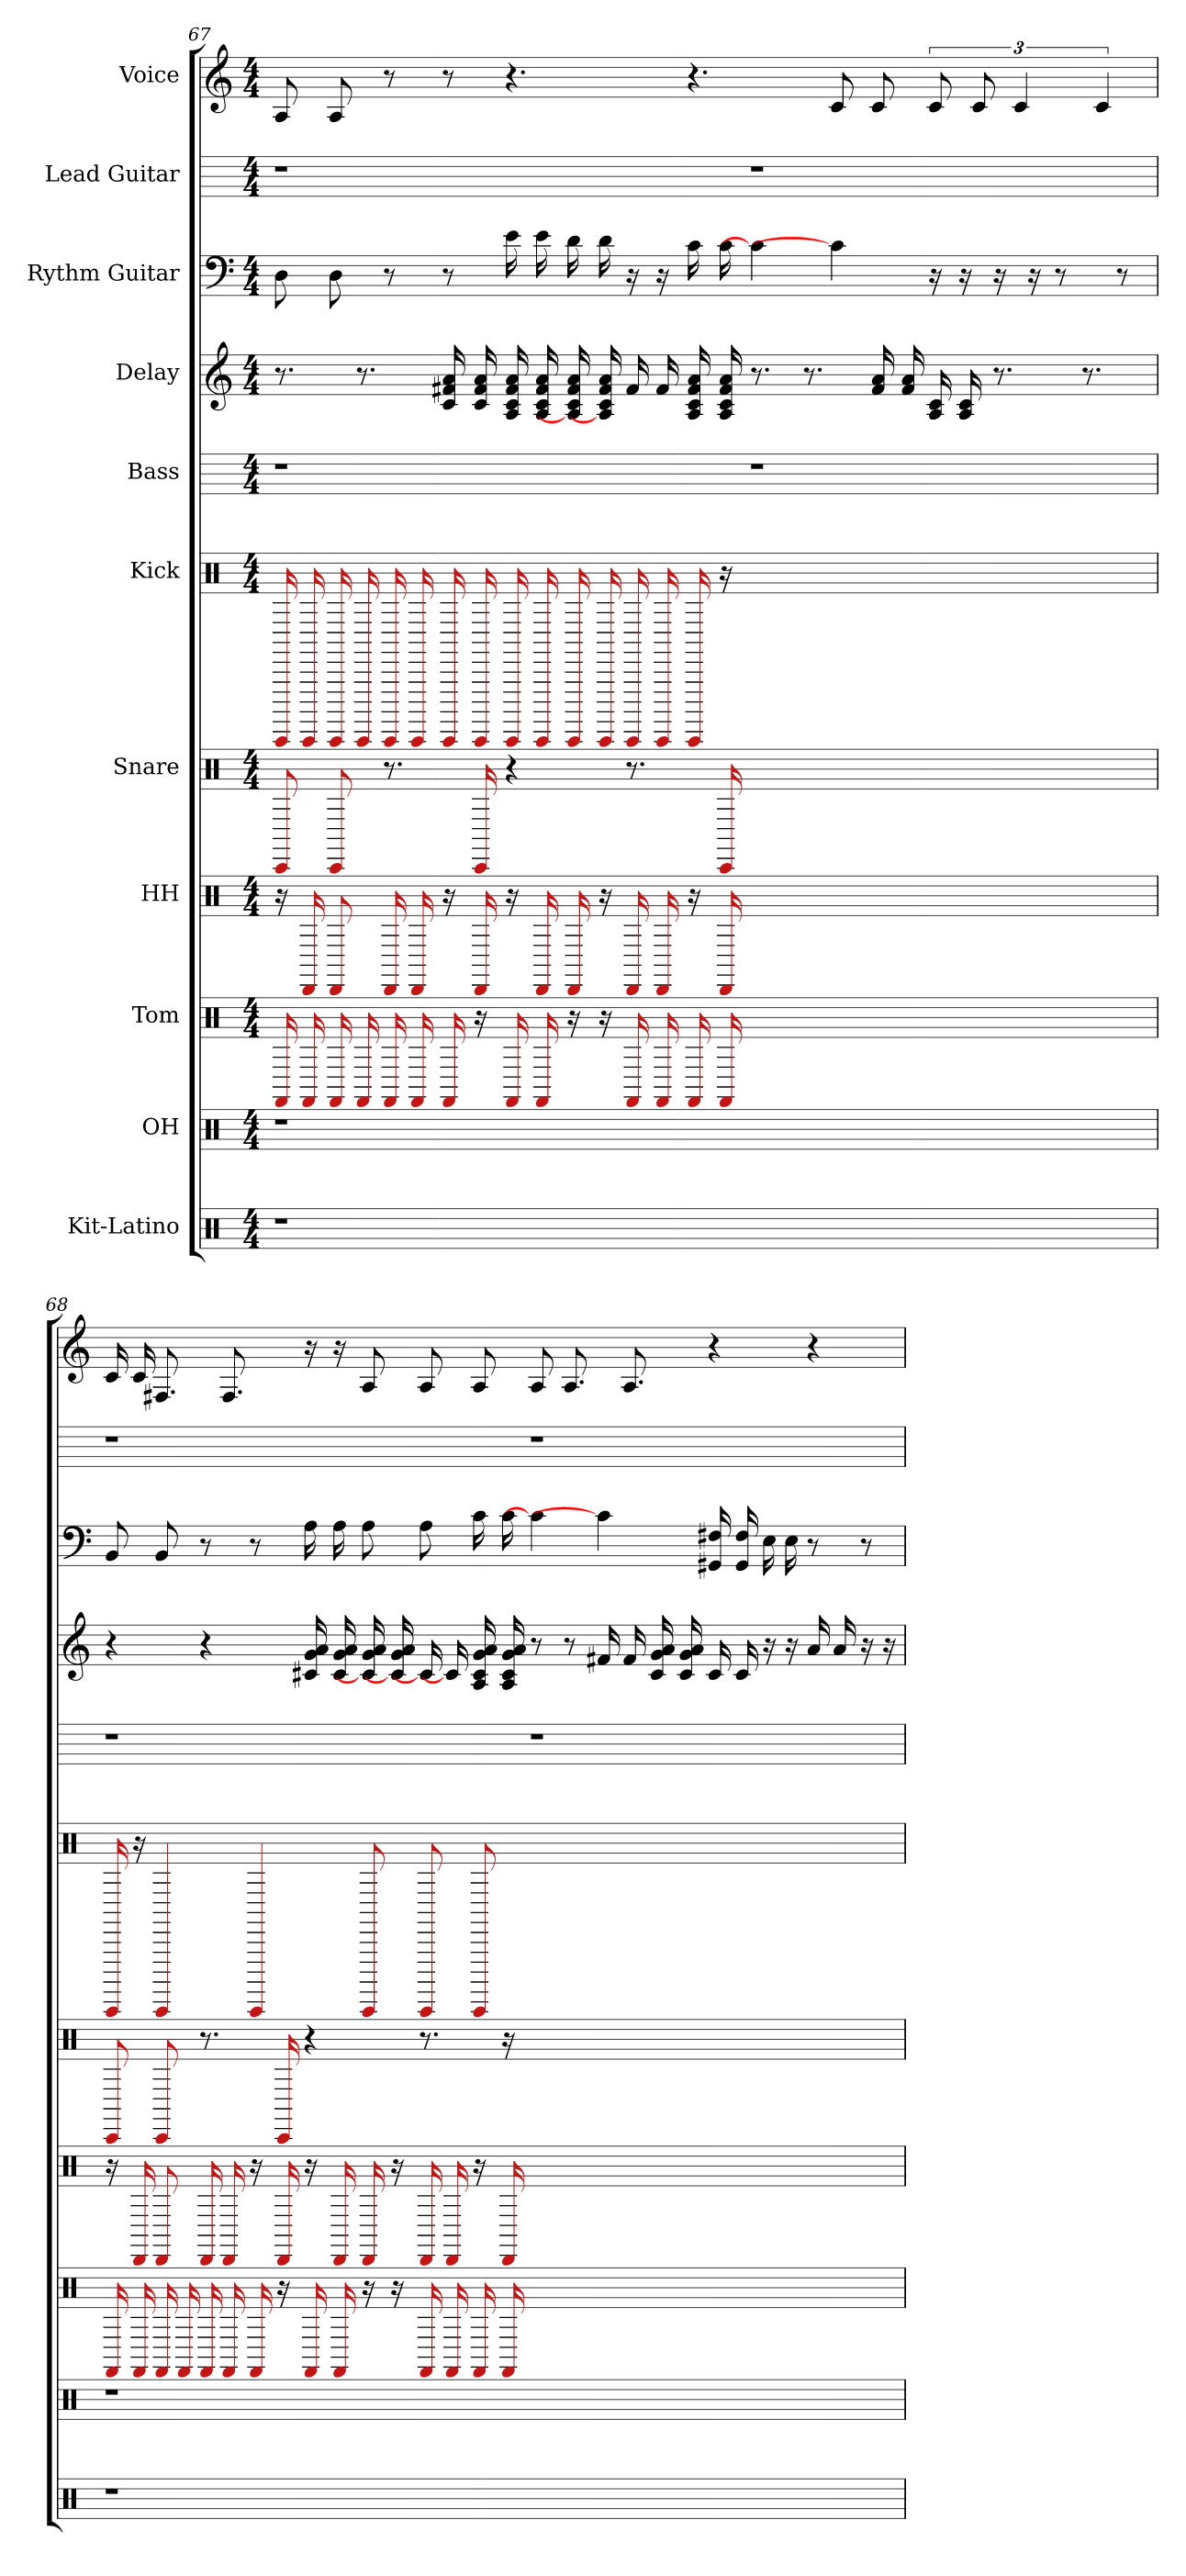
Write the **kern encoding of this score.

**kern	**kern	**kern	**kern	**kern	**kern	**kern	**kern	**kern	**kern	**kern
*part11	*part10	*part9	*part8	*part7	*part6	*part5	*part4	*part3	*part2	*part1
*staff11	*staff10	*staff9	*staff8	*staff7	*staff6	*staff5	*staff4	*staff3	*staff2	*staff1
*I"Kit-Latino	*I"OH	*I"Tom	*I"HH	*I"Snare	*I"Kick	*I"Bass	*I"Delay	*I"Rythm Guitar	*I"Lead Guitar	*I"Voice
*clefX	*clefX	*clefX	*clefX	*clefX	*clefX	*	*	*	*	*
*k[]	*k[]	*k[]	*k[]	*k[]	*k[]	*k[]	*k[]	*k[]	*k[]	*k[]
*M4/4	*M4/4	*M4/4	*M4/4	*M4/4	*M4/4	*M4/4	*M4/4	*M4/4	*M4/4	*M4/4
=67	=67	=67	=67	=67	=67	=67	=67	=67	=67	=67
1r	1r	16FF#	16r	8CC	16CCCC	1r	8.r	8D	1r	8A
.	.	16FF#	16DD	.	16CCCC	.	.	.	.	.
.	.	16FF#	8DD	8CC	16CCCC	.	.	8D	.	8A
.	.	16FF#	.	.	16CCCC	.	8.r	.	.	.
.	.	16FF#	16DD	8.r	16CCCC#	.	.	8r	.	8r
.	.	16FF#	16DD	.	16CCCC#	.	.	.	.	.
.	.	16FF#	16r	.	16CCCC	.	16f# 16c 16a	8r	.	8r
.	.	16r	16DD	16CC	16CCCC	.	16f# 16c 16a	.	.	.
.	.	16FF#	16r	4r	16CCCC	.	16f# 16c 16A 16a	16e	.	4.r
.	.	16FF#	16DD	.	16CCCC#	.	16f# 16c 16A 16a	16e	.	.
.	.	16r	16DD	.	16CCCC	.	16f# 16c 16A] 16a	16d	.	.
.	.	16r	16r	.	16CCCC#	.	16f# 16c 16A] 16a	16d	.	.
.	.	16FF#	16DD	8.r	16CCCC	.	16f#	16r	.	.
.	.	16FF#	16DD	.	16CCCC#	.	16f#	16r	.	.
.	.	16FF#	16r	.	16CCCC	.	16f# 16c 16A 16a	16c	.	4.r
.	.	16FF#	16DD	16CC	16r	.	16f# 16c 16A 16a	16c	.	.
1ryy	1ryy	1ryy	1ryy	1ryy	1ryy	1r	8.r	4c]	1r	.
.	.	.	.	.	.	.	8.r	.	.	.
.	.	.	.	.	.	.	.	4c]	.	8c
.	.	.	.	.	.	.	16f# 16a	.	.	8c
.	.	.	.	.	.	.	16f# 16a	.	.	.
.	.	.	.	.	.	.	16A 16c	16r	.	12c
.	.	.	.	.	.	.	16A 16c	16r	.	.
.	.	.	.	.	.	.	.	.	.	12c
.	.	.	.	.	.	.	8.r	16r	.	.
.	.	.	.	.	.	.	.	.	.	6c
.	.	.	.	.	.	.	.	16r	.	.
.	.	.	.	.	.	.	.	8r	.	.
.	.	.	.	.	.	.	8.r	.	.	.
.	.	.	.	.	.	.	.	.	.	6c
.	.	.	.	.	.	.	.	8r	.	.
=68	=68	=68	=68	=68	=68	=68	=68	=68	=68	=68
1r	1r	16FF#	16r	8CC	16CCCC	1r	4r	8BB	1r	16c
.	.	16FF#	16DD	.	16r	.	.	.	.	16c
.	.	16FF#	8DD	8CC	4CCCC	.	.	8BB	.	8.F#
.	.	16FF#	.	.	.	.	.	.	.	.
.	.	16FF#	16DD	8.r	.	.	4r	8r	.	.
.	.	16FF#	16DD	.	.	.	.	.	.	8.F#
.	.	16FF#	16r	.	4CCCC	.	.	8r	.	.
.	.	16r	16DD	16CC	.	.	.	.	.	.
.	.	16FF#	16r	4r	.	.	16a 16g 16c#	16A	.	16r
.	.	16FF#	16DD	.	.	.	16a 16g 16c#	16A	.	16r
.	.	16r	16DD	.	8CCCC	.	16a 16g 16c#]	8A	.	8A
.	.	16r	16r	.	.	.	16a 16g 16c#]	.	.	.
.	.	16FF#	16DD	8.r	8CCCC	.	16c#]	8A	.	8A
.	.	16FF#	16DD	.	.	.	16c#]	.	.	.
.	.	16FF#	16r	.	8CCCC	.	16c# 16a 16g 16A	16c	.	8A
.	.	16FF#	16DD	16r	.	.	16c# 16a 16g 16A	16c	.	.
1ryy	1ryy	1ryy	1ryy	1ryy	1ryy	1r	8r	4c]	1r	8A
.	.	.	.	.	.	.	8r	.	.	8.A
.	.	.	.	.	.	.	16f#	4c]	.	.
.	.	.	.	.	.	.	16f#	.	.	8.A
.	.	.	.	.	.	.	16c# 16a 16g	.	.	.
.	.	.	.	.	.	.	16c# 16a 16g	.	.	.
.	.	.	.	.	.	.	16c#	16F# 16GG#	.	4r
.	.	.	.	.	.	.	16c#	16F# 16GG#	.	.
.	.	.	.	.	.	.	16r	16E	.	.
.	.	.	.	.	.	.	16r	16E	.	.
.	.	.	.	.	.	.	16a	8r	.	4r
.	.	.	.	.	.	.	16a	.	.	.
.	.	.	.	.	.	.	16r	8r	.	.
.	.	.	.	.	.	.	16r	.	.	.
=	=	=	=	=	=	=	=	=	=	=
*-	*-	*-	*-	*-	*-	*-	*-	*-	*-	*-
